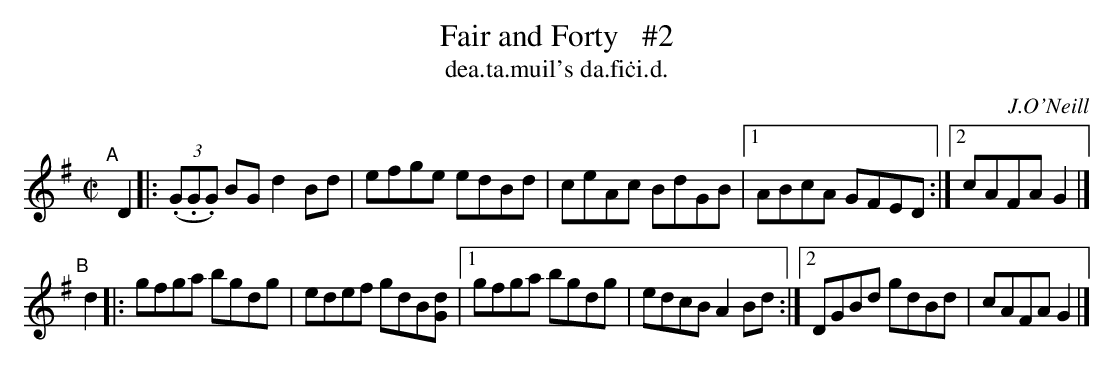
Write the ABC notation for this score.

X:1
T: Fair and Forty   #2
T: dea\.ta\.muil's da\.fi\.ci\.d.
O: J.O'Neill
M: C|
L: 1/8
K: G
"^A"[|] D2 |: ((3.G.G.G) BG d2 Bd | efge edBd | ceAc BdGB |1 ABcA GFED :|2 cAFA G2 |]
"^B"[|] d2 |: gfga bgdg | edef gdB[dG] |[1 gfga bgdg | edcB A2Bd :|[2 DGBd gdBd | cAFA G2 |]
